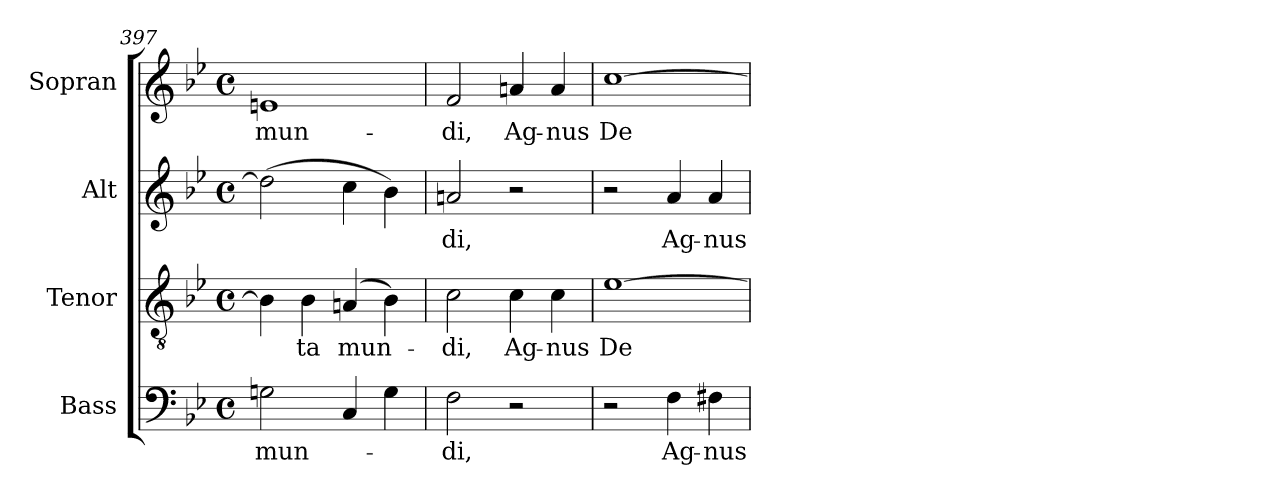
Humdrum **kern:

**kern	**text	**kern	**text	**kern	**text	**kern	**text
*part4	*part4	*part3	*part3	*part2	*part2	*part1	*part1
*staff4	*staff4	*staff3	*staff3	*staff2	*staff2	*staff1	*staff1
*I"Bass	*	*I"Tenor	*	*I"Alt	*	*I"Sopran	*
*I'B.	*	*I'T.	*	*I'A.	*	*I'S.	*
*clefF4	*	*clefGv2	*	*clefG2	*	*clefG2	*
*k[b-e-]	*	*k[b-e-]	*	*k[b-e-]	*	*k[b-e-]	*
*B-:	*	*B-:	*	*B-:	*	*B-:	*
*M4/4	*	*M4/4	*	*M4/4	*	*M4/4	*
*met(c)	*	*met(c)	*	*met(c)	*	*met(c)	*
=397	=397	=397	=397	=397	=397	=397	=397
!	!LO:LY:b	!	!	!	!	!	!LO:LY:b
2Gn\	mun-	4B-\]	.	(>2dd-\]	.	1en	mun-
!	!	!	!LO:LY:b	!	!	!	!
.	.	4B-\	-ta	.	.	.	.
!	!	!	!LO:LY:b	!	!	!	!
4C/	.	(4An/	mun-	4cc\	.	.	.
4G\	.	4B-\)	.	4b-\)	.	.	.
=398	=398	=398	=398	=398	=398	=398	=398
!	!LO:LY:b	!	!LO:LY:b	!	!LO:LY:b	!	!LO:LY:b
2F\	-di,	2c\	-di,	2an/	-di,	2f/	-di,
!	!	!	!LO:LY:b	!	!	!	!LO:LY:b
2r	.	4c\	Ag-	2r	.	4an/	Ag-
!	!	!	!LO:LY:b	!	!	!	!LO:LY:b
.	.	4c\	-nus	.	.	4a/	-nus
!!LO:LB:g=z
=399	=399	=399	=399	=399	=399	=399	=399
!	!	!	!LO:LY:b	!	!	!	!LO:LY:b
2r	.	[1e-	De-	2r	.	[1cc	De-
!	!LO:LY:b	!	!	!	!LO:LY:b	!	!
4F\	Ag-	.	.	4a/	Ag-	.	.
!	!LO:LY:b	!	!	!	!LO:LY:b	!	!
4F#X\	-nus	.	.	4a/	-nus	.	.
=	=	=	=	=	=	=	=
*-	*-	*-	*-	*-	*-	*-	*-
